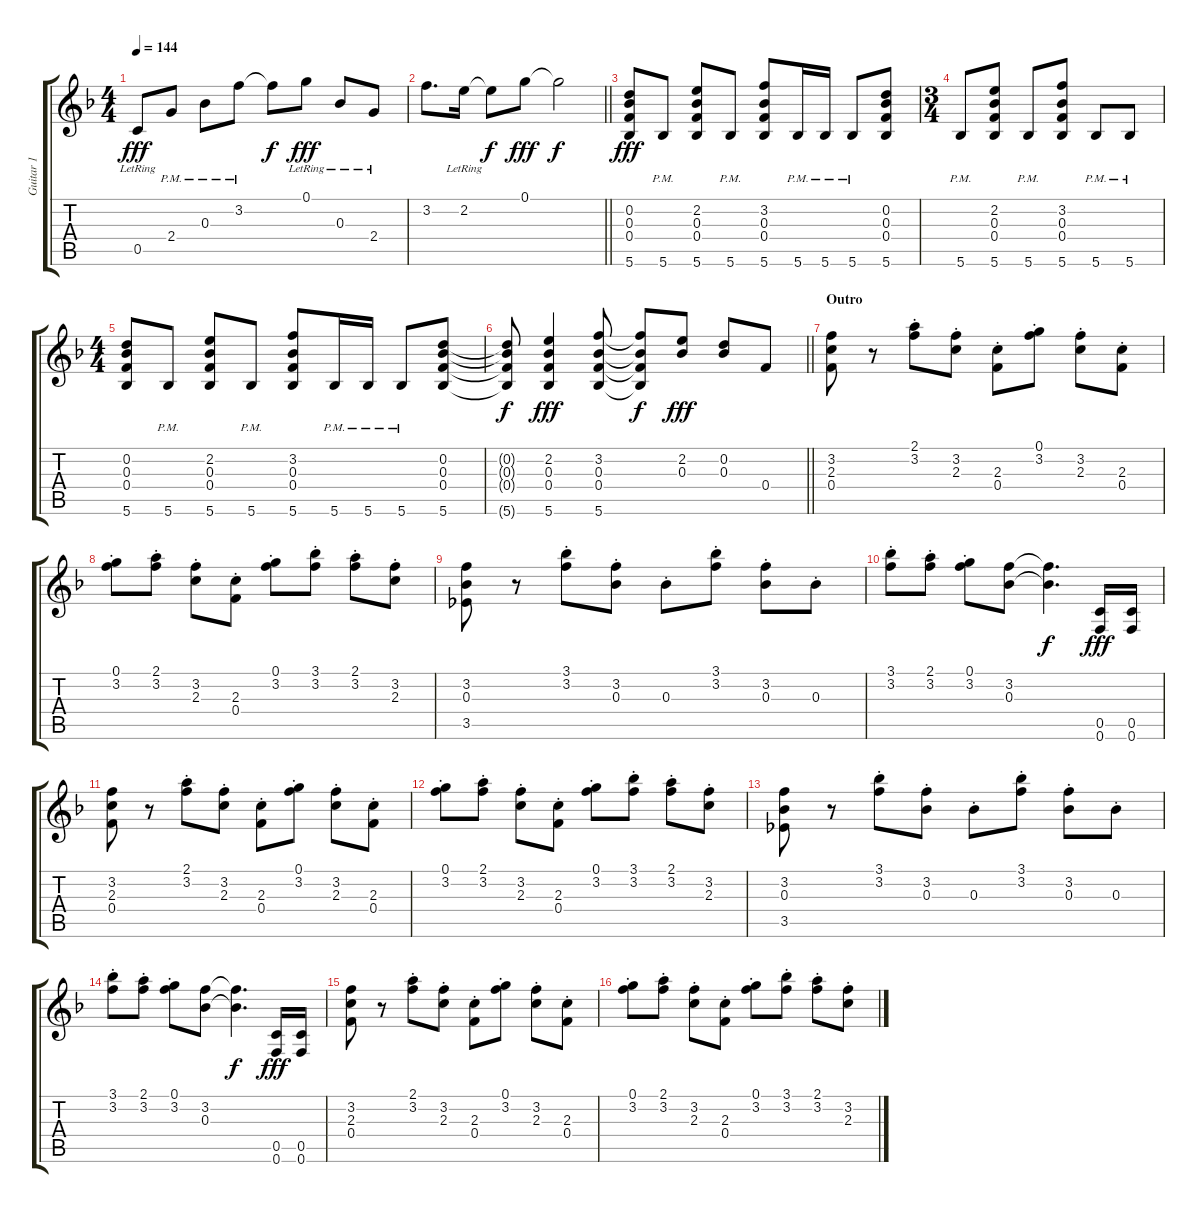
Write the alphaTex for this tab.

\track ("Guitar 1" "Guitar 1") {instrument distortionguitar}
\staff {score tabs}
\tuning (G4 D4 Bb3 F3 C3 F2) {hide}
\ts (4 4)
\tempo 144
\clef g2
\ks f
0.5{lr}.8{dy fff} 2.4{pm}.8 0.3{pm}.8 3.2{pm}.8 3.2{t}.8{dy f} 0.1{lr}.8{dy fff} 0.3{lr}.8 2.4{lr}.8 |
\barLineRight lightlight
3.2.8{d} 2.2{lr}.16 2.2{t}.8{dy f} 0.1.8{dy fff} 0.1{t}.2{dy f} |
(0.2 0.3 0.4 5.6).8{dy fff} 5.6{pm}.8 (2.2 0.3 0.4 5.6).8 5.6{pm}.8 (3.2 0.3 0.4 5.6).8 5.6{pm}.16 5.6{pm}.16 5.6{pm}.8 (0.2 0.3 0.4 5.6).8 |
\ts (3 4)
5.6{pm}.8 (2.2 0.3 0.4 5.6).8 5.6{pm}.8 (3.2 0.3 0.4 5.6).8 5.6{pm}.8 5.6{pm}.8 |
\ts (4 4)
(0.2 0.3 0.4 5.6).8 5.6{pm}.8 (2.2 0.3 0.4 5.6).8 5.6{pm}.8 (3.2 0.3 0.4 5.6).8 5.6{pm}.16 5.6{pm}.16 5.6{pm}.8 (0.2 0.3 0.4 5.6).8 |
\barLineRight lightlight
(0.2{t} 0.3{t} 0.4{t} 5.6{t}).8{dy f} (2.2 0.3 0.4 5.6).4{dy fff} (3.2 0.3 0.4 5.6).8 (3.2{t} 0.3{t} 0.4{t} 5.6{t}).8{dy f} (2.2 0.3).8{dy fff} (0.2 0.3).8 0.4.8 |
\section ("" "Outro")
(3.2 2.3 0.4).8 r.8 (2.1{st} 3.2{st}).8 (3.2{st} 2.3{st}).8 (2.3{st} 0.4{st}).8 (0.1{st} 3.2{st}).8 (3.2{st} 2.3{st}).8 (2.3{st} 0.4{st}).8 |
(0.1{st} 3.2{st}).8 (2.1{st} 3.2{st}).8 (3.2{st} 2.3{st}).8 (2.3{st} 0.4{st}).8 (0.1{st} 3.2{st}).8 (3.1{st} 3.2{st}).8 (2.1{st} 3.2{st}).8 (3.2{st} 2.3{st}).8 |
(3.2 0.3 3.5).8 r.8 (3.1{st} 3.2{st}).8 (3.2{st} 0.3{st}).8 0.3{st}.8 (3.1{st} 3.2{st}).8 (3.2{st} 0.3{st}).8 0.3{st}.8 |
(3.1{st} 3.2{st}).8 (2.1{st} 3.2{st}).8 (0.1{st} 3.2{st}).8 (3.2 0.3).8 (3.2{t} 0.3{t}).4{d dy f} (0.5 0.6).16{dy fff} (0.5 0.6).16 |
(3.2 2.3 0.4).8 r.8 (2.1{st} 3.2{st}).8 (3.2{st} 2.3{st}).8 (2.3{st} 0.4{st}).8 (0.1{st} 3.2{st}).8 (3.2{st} 2.3{st}).8 (2.3{st} 0.4{st}).8 |
(0.1{st} 3.2{st}).8 (2.1{st} 3.2{st}).8 (3.2{st} 2.3{st}).8 (2.3{st} 0.4{st}).8 (0.1{st} 3.2{st}).8 (3.1{st} 3.2{st}).8 (2.1{st} 3.2{st}).8 (3.2{st} 2.3{st}).8 |
(3.2 0.3 3.5).8 r.8 (3.1{st} 3.2{st}).8 (3.2{st} 0.3{st}).8 0.3{st}.8 (3.1{st} 3.2{st}).8 (3.2{st} 0.3{st}).8 0.3{st}.8 |
(3.1{st} 3.2{st}).8 (2.1{st} 3.2{st}).8 (0.1{st} 3.2{st}).8 (3.2 0.3).8 (3.2{t} 0.3{t}).4{d dy f} (0.5 0.6).16{dy fff} (0.5 0.6).16 |
(3.2 2.3 0.4).8 r.8 (2.1{st} 3.2{st}).8 (3.2{st} 2.3{st}).8 (2.3{st} 0.4{st}).8 (0.1{st} 3.2{st}).8 (3.2{st} 2.3{st}).8 (2.3{st} 0.4{st}).8 |
(0.1{st} 3.2{st}).8 (2.1{st} 3.2{st}).8 (3.2{st} 2.3{st}).8 (2.3{st} 0.4{st}).8 (0.1{st} 3.2{st}).8 (3.1{st} 3.2{st}).8 (2.1{st} 3.2{st}).8 (3.2{st} 2.3{st}).8
